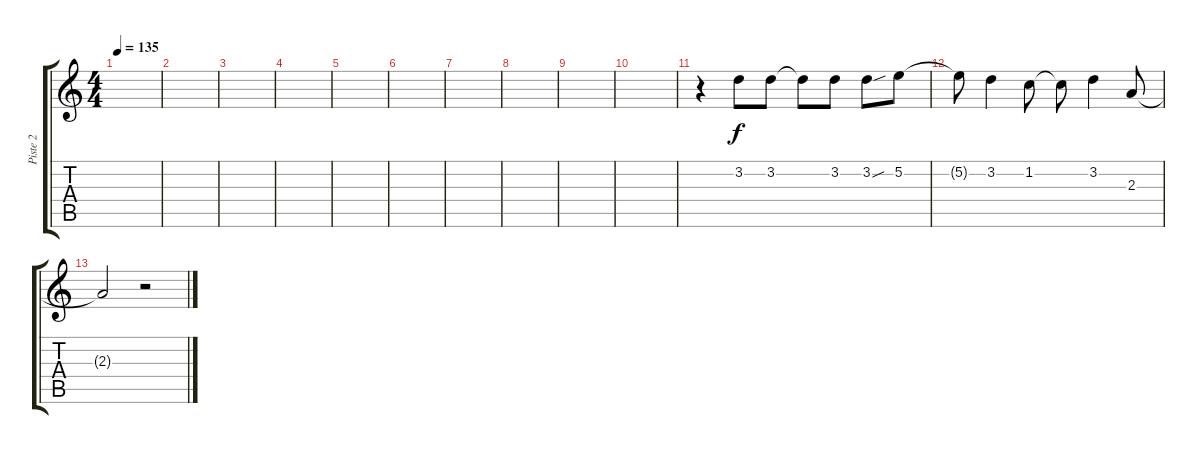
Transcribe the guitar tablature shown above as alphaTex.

\track ("Piste 2" "Piste 2") {instrument overdrivenguitar}
\staff {score tabs}
\tuning (E4 B3 G3 D3 A2 E2) {hide}
\ts (4 4)
\tempo 135
\clef g2
\ks c
|
|
|
|
|
|
|
|
|
|
r.4 3.2.8 3.2.8 3.2{t}.8 3.2.8 3.2{sou}.8 5.2.8 |
5.2{t}.8 3.2.4 1.2.8 1.2{t}.8 3.2.4 2.3.8 |
2.3{t}.2 r.2
